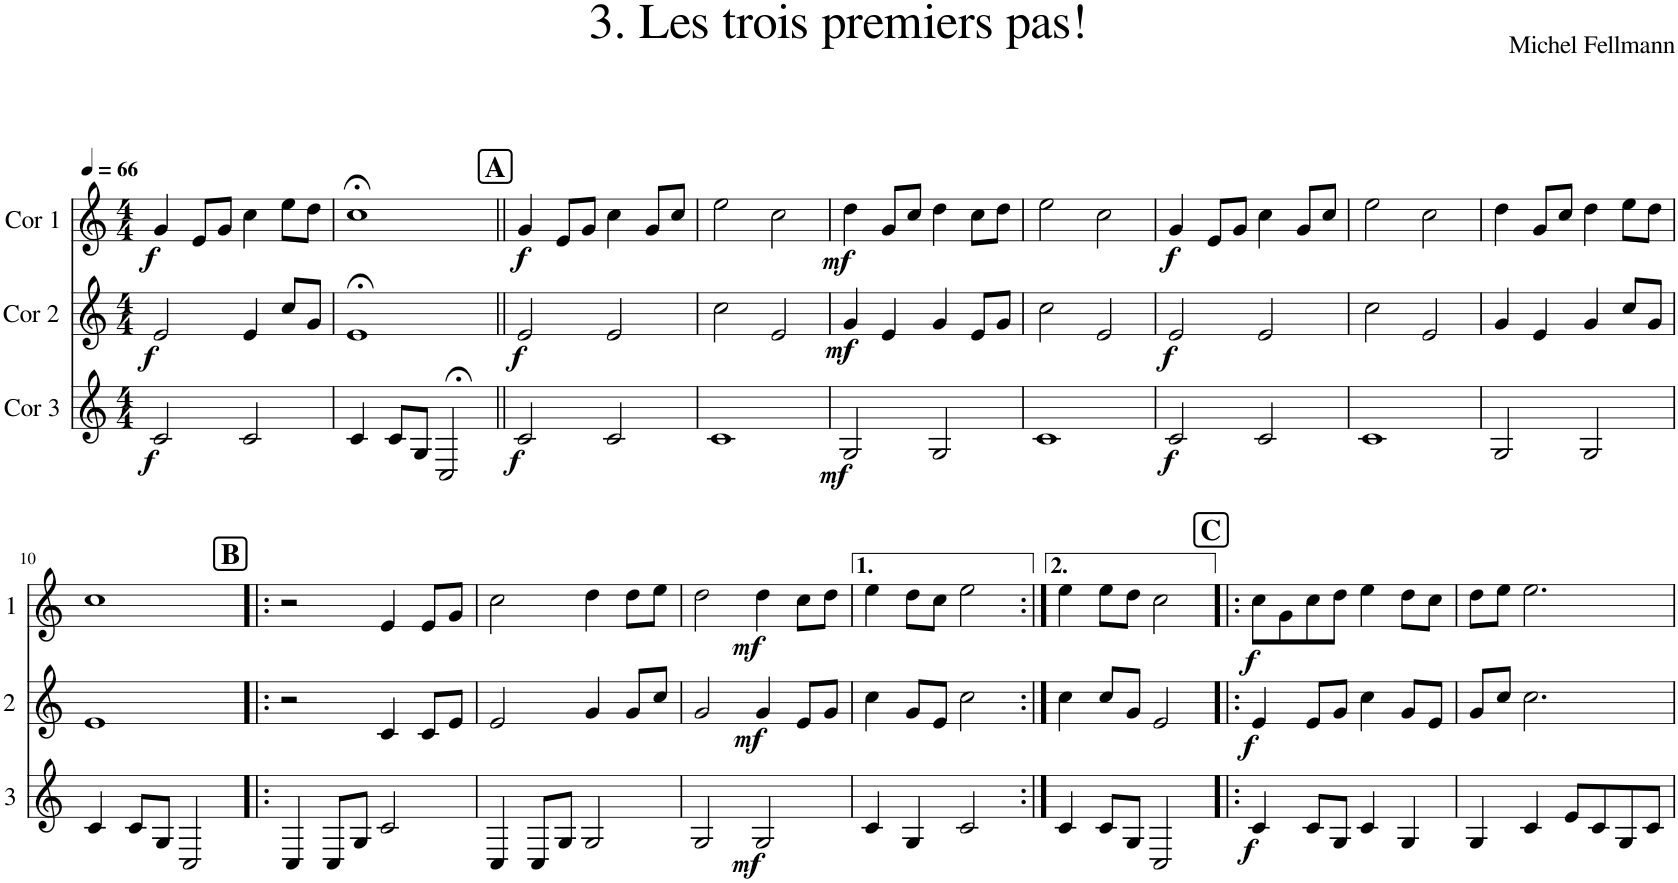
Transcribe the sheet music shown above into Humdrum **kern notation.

**kern	**dynam	**kern	**dynam	**kern	**dynam
*part3	*part3	*part2	*part2	*part1	*part1
*staff3	*staff3	*staff2	*staff2	*staff1	*staff1
*I"Cor 3	*	*I"Cor 2	*	*I"Cor 1	*
*clefG2	*	*clefG2	*	*clefG2	*
*Trd4c7	*	*Trd4c7	*	*Trd4c7	*
*k[]	*	*k[]	*	*k[]	*
*M4/4	*	*M4/4	*	*M4/4	*
*MM66	*	*MM66	*	*MM66	*
=1	=1	=1	=1	=1	=1
!	!LO:DY:b	!	!LO:DY:b	!	!LO:DY:b
2c/	f	2e/	f	4g/	f
.	.	.	.	8e/L	.
.	.	.	.	8g/J	.
2c/	.	4e/	.	4cc\	.
.	.	8cc/L	.	8ee\L	.
.	.	8g/J	.	8dd\J	.
=2	=2	=2	=2	=2	=2
4c/	.	1e;<	.	1cc;<	.
8c/L	.	.	.	.	.
8G/J	.	.	.	.	.
2C;</	.	.	.	.	.
!!LO:REH:place=s1:a:B:cj:fs=14:t=A
=3||	=3||	=3||	=3||	=3||	=3||
!	!LO:DY:b	!	!LO:DY:b	!	!LO:DY:b
2c/	f	2e/	f	4g/	f
.	.	.	.	8e/L	.
.	.	.	.	8g/J	.
2c/	.	2e/	.	4cc\	.
.	.	.	.	8g/L	.
.	.	.	.	8cc/J	.
=4	=4	=4	=4	=4	=4
1c	.	2cc\	.	2ee\	.
.	.	2e/	.	2cc\	.
=5	=5	=5	=5	=5	=5
!	!LO:DY:b	!	!LO:DY:b	!	!LO:DY:b
2G/	mf	4g/	mf	4dd\	mf
.	.	4e/	.	8g/L	.
.	.	.	.	8cc/J	.
2G/	.	4g/	.	4dd\	.
.	.	8e/L	.	8cc\L	.
.	.	8g/J	.	8dd\J	.
=6	=6	=6	=6	=6	=6
1c	.	2cc\	.	2ee\	.
.	.	2e/	.	2cc\	.
=7	=7	=7	=7	=7	=7
!	!LO:DY:b	!	!LO:DY:b	!	!LO:DY:b
2c/	f	2e/	f	4g/	f
.	.	.	.	8e/L	.
.	.	.	.	8g/J	.
2c/	.	2e/	.	4cc\	.
.	.	.	.	8g/L	.
.	.	.	.	8cc/J	.
=8	=8	=8	=8	=8	=8
1c	.	2cc\	.	2ee\	.
.	.	2e/	.	2cc\	.
=9	=9	=9	=9	=9	=9
2G/	.	4g/	.	4dd\	.
.	.	4e/	.	8g/L	.
.	.	.	.	8cc/J	.
2G/	.	4g/	.	4dd\	.
.	.	8cc/L	.	8ee\L	.
.	.	8g/J	.	8dd\J	.
!!LO:LB:g=z
=10	=10	=10	=10	=10	=10
4c/	.	1e	.	1cc	.
8c/L	.	.	.	.	.
8G/J	.	.	.	.	.
2C/	.	.	.	.	.
!!LO:REH:place=s1:a:B:cj:fs=14:t=B
=11!|:	=11!|:	=11!|:	=11!|:	=11!|:	=11!|:
4C/	.	2r	.	2r	.
8C/L	.	.	.	.	.
8G/J	.	.	.	.	.
2c/	.	4c/	.	4e/	.
.	.	8c/L	.	8e/L	.
.	.	8e/J	.	8g/J	.
=12	=12	=12	=12	=12	=12
4C/	.	2e/	.	2cc\	.
8C/L	.	.	.	.	.
8G/J	.	.	.	.	.
2G/	.	4g/	.	4dd\	.
.	.	8g/L	.	8dd\L	.
.	.	8cc/J	.	8ee\J	.
=13	=13	=13	=13	=13	=13
2G/	.	2g/	.	2dd\	.
!	!LO:DY:b	!	!LO:DY:b	!	!LO:DY:b
2G/	mf	4g/	mf	4dd\	mf
.	.	8e/L	.	8cc\L	.
.	.	8g/J	.	8dd\J	.
=14	=14	=14	=14	=14	=14
4c/	.	4cc\	.	4ee\	.
4G/	.	8g/L	.	8dd\L	.
.	.	8e/J	.	8cc\J	.
2c/	.	2cc\	.	2ee\	.
=15:|!	=15:|!	=15:|!	=15:|!	=15:|!	=15:|!
4c/	.	4cc\	.	4ee\	.
8c/L	.	8cc/L	.	8ee\L	.
8G/J	.	8g/J	.	8dd\J	.
2C/	.	2e/	.	2cc\	.
!!LO:REH:place=s1:a:B:cj:fs=14:t=C
=16!|:	=16!|:	=16!|:	=16!|:	=16!|:	=16!|:
!	!LO:DY:b	!	!LO:DY:b	!	!LO:DY:b
4c/	f	4e/	f	8cc\L	f
.	.	.	.	8g\	.
8c/L	.	8e/L	.	8cc\	.
8G/J	.	8g/J	.	8dd\J	.
4c/	.	4cc\	.	4ee\	.
4G/	.	8g/L	.	8dd\L	.
.	.	8e/J	.	8cc\J	.
=17	=17	=17	=17	=17	=17
4G/	.	8g/L	.	8dd\L	.
.	.	8cc/J	.	8ee\J	.
4c/	.	2.cc\	.	2.ee\	.
8e/L	.	.	.	.	.
8c/	.	.	.	.	.
8G/	.	.	.	.	.
8c/J	.	.	.	.	.
=	=	=	=	=	=
*-	*-	*-	*-	*-	*-
